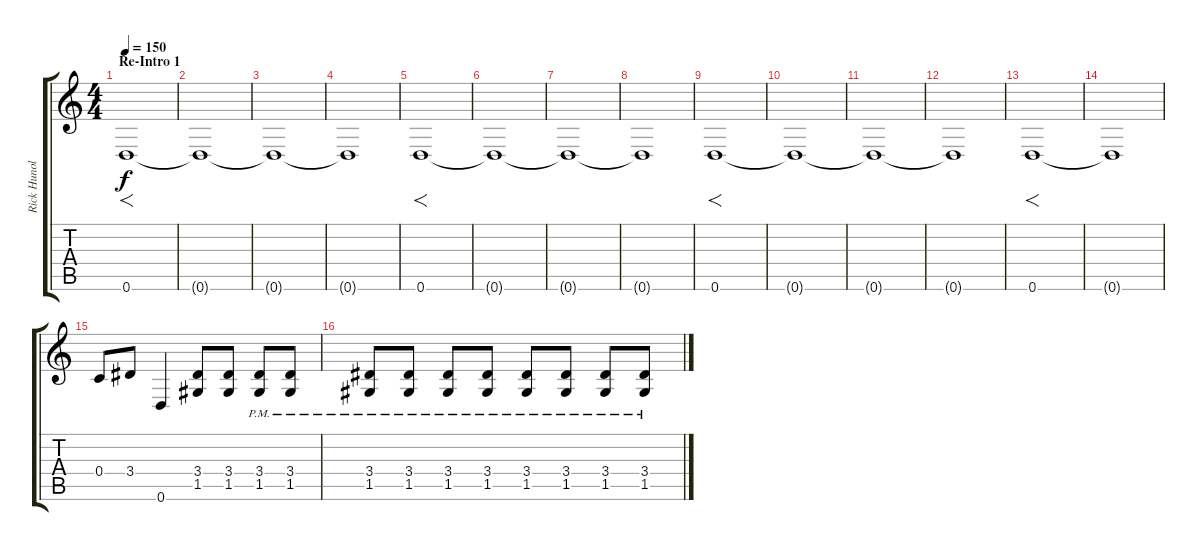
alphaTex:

\track ("Rick Hunolt" "Rick Hunol") {instrument distortionguitar}
\staff {score tabs}
\tuning (D4 A3 F3 C3 G2 D2) {hide}
\ts (4 4)
\section ("" "Re-Intro 1")
\tempo 150
\clef g2
\ks c
0.6.1{f dy f} |
0.6{t}.1 |
0.6{t}.1 |
0.6{t}.1 |
0.6.1{f} |
0.6{t}.1 |
0.6{t}.1 |
0.6{t}.1 |
0.6.1{f} |
0.6{t}.1 |
0.6{t}.1 |
0.6{t}.1 |
0.6.1{f} |
0.6{t}.1 |
0.4.8 3.4.8 0.6.4 (3.4 1.5).8 (3.4 1.5).8 (3.4{pm} 1.5{pm}).8 (3.4{pm} 1.5{pm}).8 |
(3.4{pm} 1.5{pm}).8 (3.4{pm} 1.5{pm}).8 (3.4{pm} 1.5{pm}).8 (3.4{pm} 1.5{pm}).8 (3.4{pm} 1.5{pm}).8 (3.4{pm} 1.5{pm}).8 (3.4{pm} 1.5{pm}).8 (3.4{pm} 1.5{pm}).8
